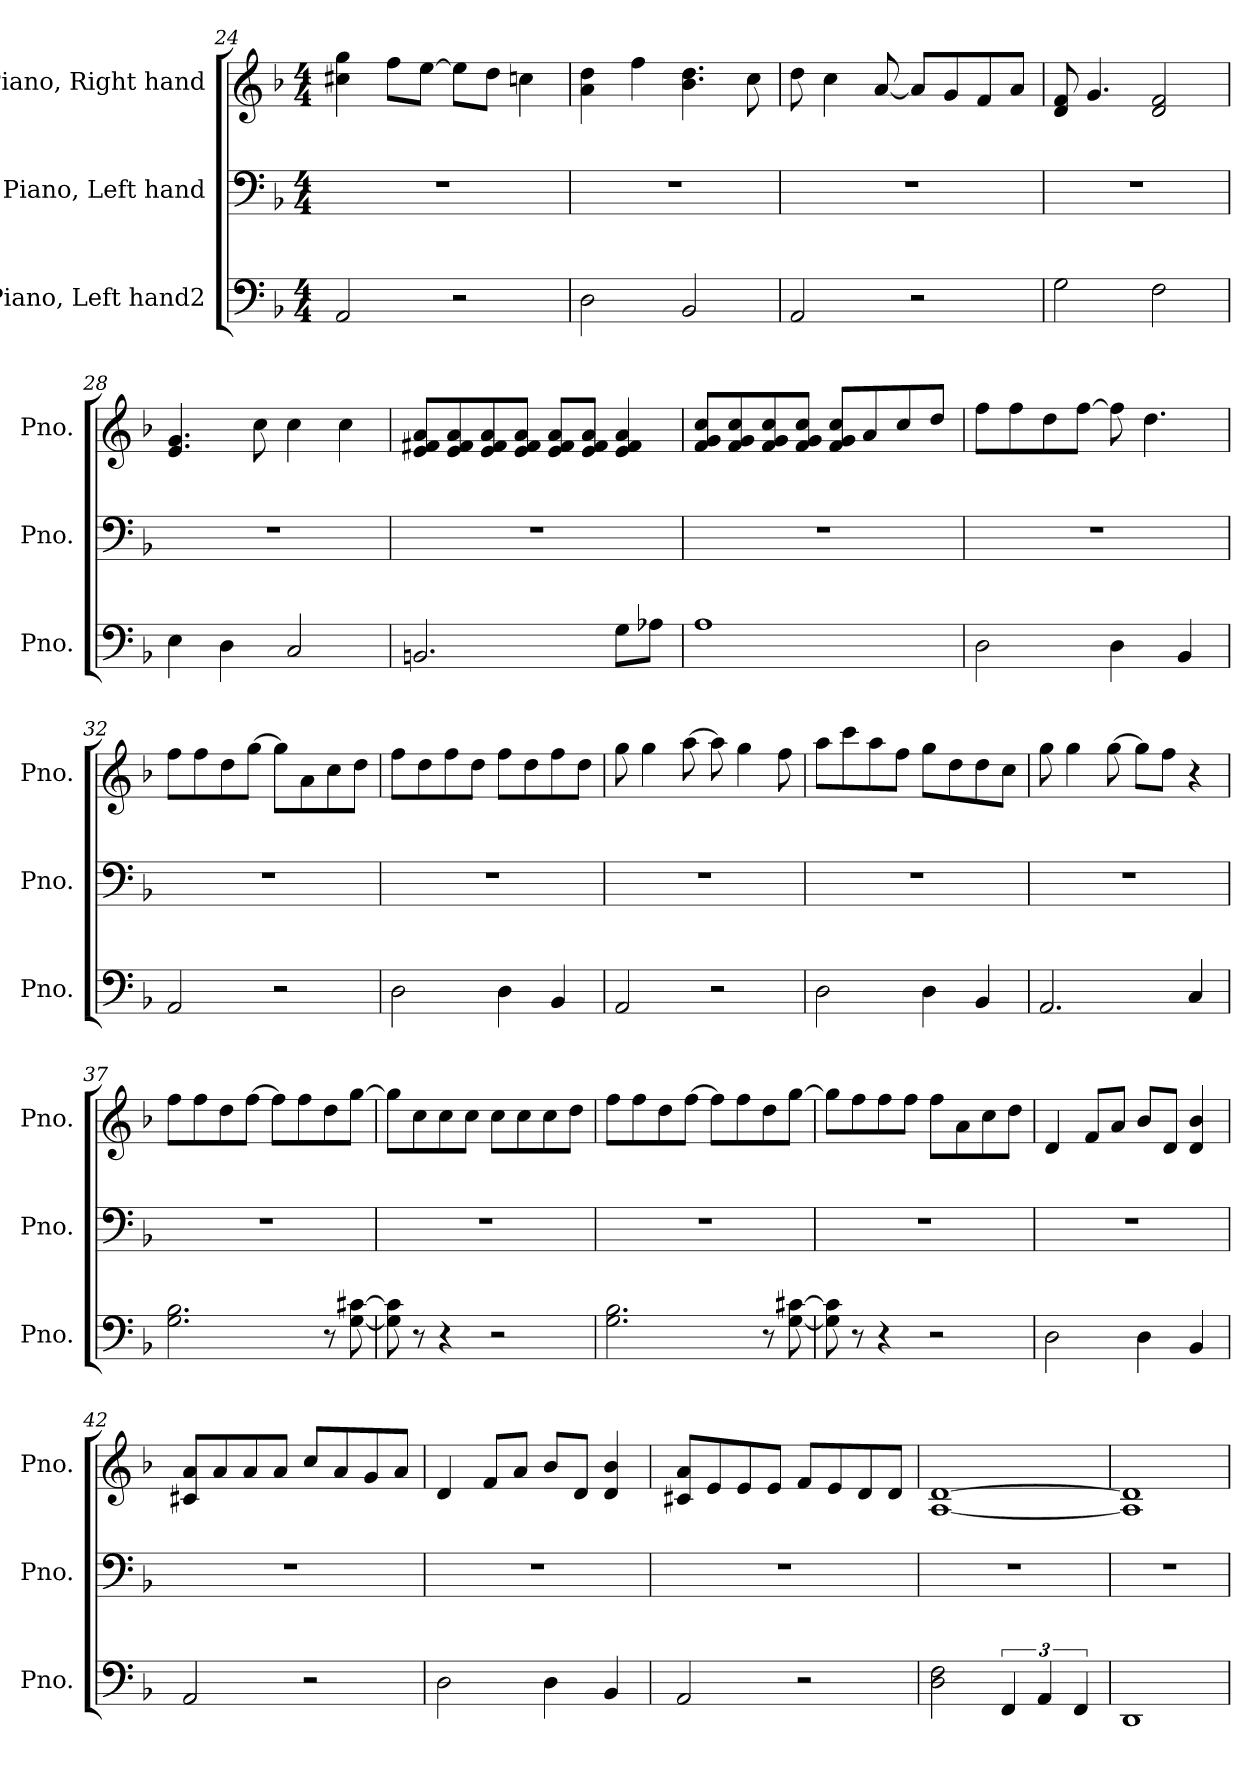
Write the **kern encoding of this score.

**kern	**kern	**kern
*part3	*part2	*part1
*staff3	*staff2	*staff1
*I"Piano, Left hand2	*I"Piano, Left hand	*I"Piano, Right hand
*I'Pno.	*I'Pno.	*I'Pno.
*clefF4	*clefF4	*clefG2
*k[b-]	*k[b-]	*k[b-]
*M4/4	*M4/4	*M4/4
=24	=24	=24
2AA/	1r	4cc#X\ 4gg\
.	.	8ff\L
.	.	[8ee\J
2r	.	8ee\L]
.	.	8dd\J
.	.	4ccn\
=25	=25	=25
2D\	1r	4a\ 4dd\
.	.	4ff\
2BB-/	.	4.b-\ 4.dd\
.	.	8cc\
=26	=26	=26
2AA/	1r	8dd\
.	.	4cc\
.	.	[8a/
2r	.	8a/L]
.	.	8g/
.	.	8f/
.	.	8a/J
=27	=27	=27
2G\	1r	8d/ 8f/
.	.	4.g/
2F\	.	2d/ 2f/
=28	=28	=28
4E\	1r	4.e/ 4.g/
4D\	.	.
.	.	8cc\
2C/	.	4cc\
.	.	4cc\
!!LO:LB:g=z
=29	=29	=29
2.BBn/	1r	8e/ 8f#X/ 8a/L
.	.	8e/ 8f#/ 8a/
.	.	8e/ 8f#/ 8a/
.	.	8e/ 8f#/ 8a/J
.	.	8e/ 8f#/ 8a/L
.	.	8e/ 8f#/ 8a/J
8G\L	.	4e/ 4f#/ 4a/
8A-X\J	.	.
=30	=30	=30
1A	1r	8f/ 8g/ 8cc/L
.	.	8f/ 8g/ 8cc/
.	.	8f/ 8g/ 8cc/
.	.	8f/ 8g/ 8cc/J
.	.	8f/ 8g/ 8cc/L
.	.	8a/
.	.	8cc/
.	.	8dd/J
=31	=31	=31
2D\	1r	8ff\L
.	.	8ff\
.	.	8dd\
.	.	[8ff\J
4D\	.	8ff\]
.	.	4.dd\
4BB-/	.	.
=32	=32	=32
2AA/	1r	8ff\L
.	.	8ff\
.	.	8dd\
.	.	[8gg\J
2r	.	8gg\L]
.	.	8a\
.	.	8cc\
.	.	8dd\J
!!LO:LB:g=z
=33	=33	=33
2D\	1r	8ff\L
.	.	8dd\
.	.	8ff\
.	.	8dd\J
4D\	.	8ff\L
.	.	8dd\
4BB-/	.	8ff\
.	.	8dd\J
=34	=34	=34
2AA/	1r	8gg\
.	.	4gg\
.	.	[8aa\
2r	.	8aa\]
.	.	4gg\
.	.	8ff\
=35	=35	=35
2D\	1r	8aa\L
.	.	8ccc\
.	.	8aa\
.	.	8ff\J
4D\	.	8gg\L
.	.	8dd\
4BB-/	.	8dd\
.	.	8cc\J
=36	=36	=36
2.AA/	1r	8gg\
.	.	4gg\
.	.	[8gg\
.	.	8gg\L]
.	.	8ff\J
4C/	.	4r
=37	=37	=37
2.G\ 2.B-\	1r	8ff\L
.	.	8ff\
.	.	8dd\
.	.	[8ff\J
.	.	8ff\L]
.	.	8ff\
8r	.	8dd\
[8G\ [8c#X\	.	[8gg\J
!!LO:LB:g=z
=38	=38	=38
8G\] 8c#\]	1r	8gg\L]
8r	.	8cc\
4r	.	8cc\
.	.	8cc\J
2r	.	8cc\L
.	.	8cc\
.	.	8cc\
.	.	8dd\J
=39	=39	=39
2.G\ 2.B-\	1r	8ff\L
.	.	8ff\
.	.	8dd\
.	.	[8ff\J
.	.	8ff\L]
.	.	8ff\
8r	.	8dd\
[8G\ [8c#X\	.	[8gg\J
=40	=40	=40
8G\] 8c#\]	1r	8gg\L]
8r	.	8ff\
4r	.	8ff\
.	.	8ff\J
2r	.	8ff\L
.	.	8a\
.	.	8cc\
.	.	8dd\J
=41	=41	=41
2D\	1r	4d/
.	.	8f/L
.	.	8a/J
4D\	.	8b-/L
.	.	8d/J
4BB-/	.	4d/ 4b-/
=42	=42	=42
2AA/	1r	8c#X/ 8a/L
.	.	8a/
.	.	8a/
.	.	8a/J
2r	.	8cc/L
.	.	8a/
.	.	8g/
.	.	8a/J
!!LO:PB:g=z
=43	=43	=43
2D\	1r	4d/
.	.	8f/L
.	.	8a/J
4D\	.	8b-/L
.	.	8d/J
4BB-/	.	4d/ 4b-/
=44	=44	=44
2AA/	1r	8c#X/ 8a/L
.	.	8e/
.	.	8e/
.	.	8e/J
2r	.	8f/L
.	.	8e/
.	.	8d/
.	.	8d/J
=45	=45	=45
2D\ 2F\	1r	[1A [1d
6FF/	.	.
6AA/	.	.
6FF/	.	.
=46	=46	=46
1DD	1r	1A] 1d]
=	=	=
*-	*-	*-
